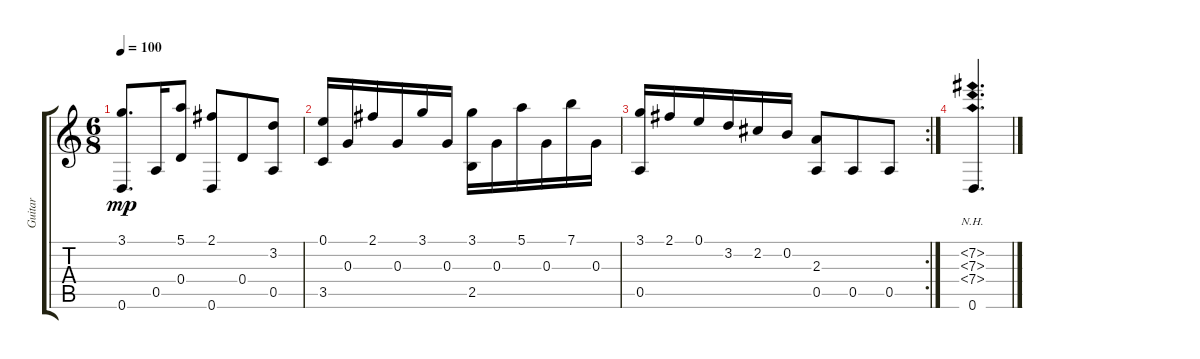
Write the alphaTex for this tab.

\track ("Guitar" "Guitar") {instrument acousticguitarnylon}
\staff {score tabs}
\tuning (E4 B3 G3 D3 A2 D2) {hide}
\ts (6 8)
\tempo 100
\clef g2
\ks c
(3.1 0.6).8{d dy mp} 0.5.16 (5.1 0.4).8 (2.1 0.6).8 0.4.8 (3.2 0.5).8 |
(0.1 3.5).16 0.3.16 2.1.16 0.3.16 3.1.16 0.3.16 (3.1 2.5).16 0.3.16 5.1.16 0.3.16 7.1.16 0.3.16 |
\rc 2
(3.1 0.5).16 2.1.16 0.1.16 3.2.16 2.2.16 0.2.16 (2.3 0.5).8 0.5.8 0.5.8 |
(7.2{nh} 7.3{nh} 7.4{nh} 0.6).4{d}
